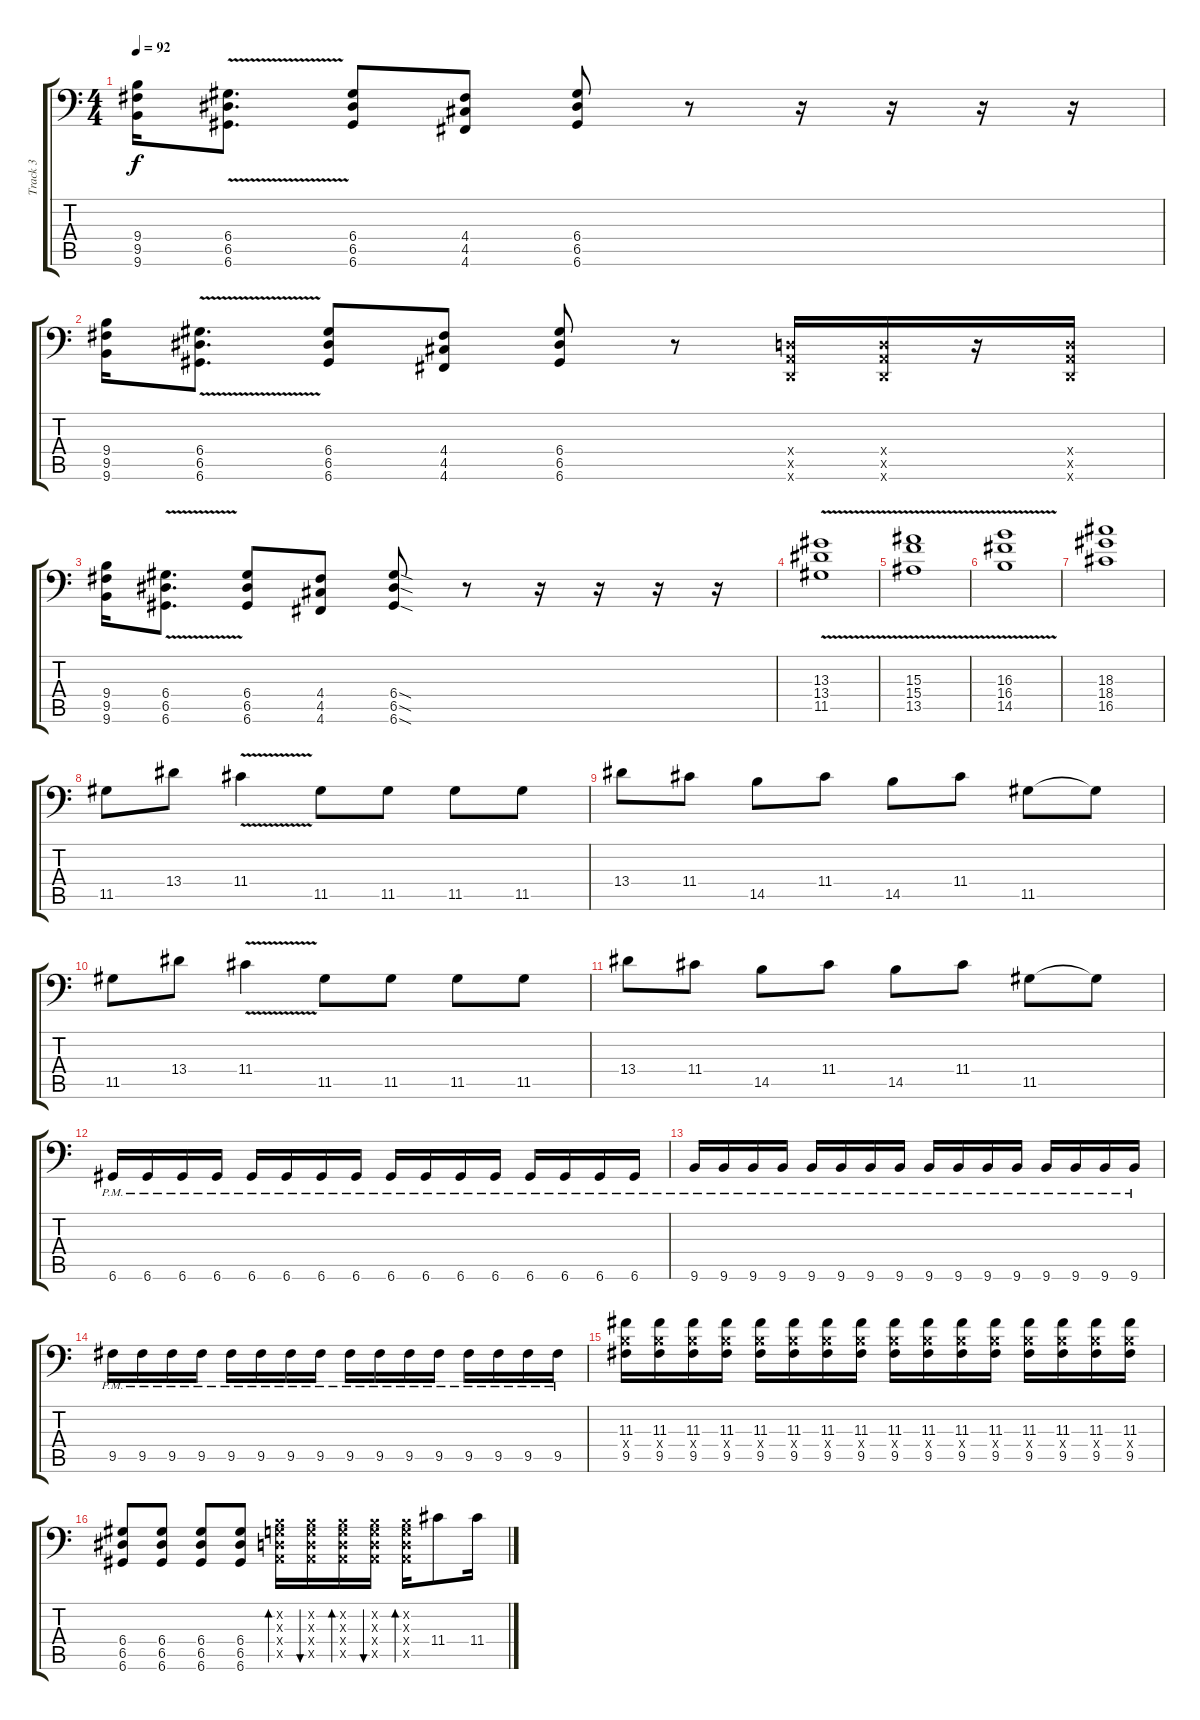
\track ("Track 3" "Track 3") {instrument distortionguitar}
\staff {score tabs}
\tuning (E3 B2 G2 D2 A1 D1) {hide}
\ts (4 4)
\tempo 92
\clef f4
\ks c
(9.4 9.5 9.6).16{dy f} (6.4{v} 6.5{v} 6.6{v}).8{d} (6.4 6.5 6.6).8 (4.4 4.5 4.6).8 (6.4 6.5 6.6).8 r.8 r.16 r.16 r.16 r.16 |
(9.4 9.5 9.6).16 (6.4{v} 6.5{v} 6.6{v}).8{d} (6.4 6.5 6.6).8 (4.4 4.5 4.6).8 (6.4 6.5 6.6).8 r.8 (0.4{x} 0.5{x} 0.6{x}).16 (0.4{x} 0.5{x} 0.6{x}).16 r.16 (0.4{x} 0.5{x} 0.6{x}).16 |
(9.4 9.5 9.6).16 (6.4{v} 6.5{v} 6.6{v}).8{d} (6.4 6.5 6.6).8 (4.4 4.5 4.6).8 (6.4{sod} 6.5{sod} 6.6{sod}).8 r.8 r.16 r.16 r.16 r.16 |
(13.3{v} 13.4{v} 11.5{v}).1 |
(15.3{v} 15.4{v} 13.5{v}).1 |
(16.3{v} 16.4{v} 14.5{v}).1 |
(18.3 18.4 16.5).1 |
11.5.8 13.4.8 11.4{v}.4 11.5.8 11.5.8 11.5.8 11.5.8 |
13.4.8 11.4.8 14.5.8 11.4.8 14.5.8 11.4.8 11.5.8 11.5{t}.8 |
11.5.8 13.4.8 11.4{v}.4 11.5.8 11.5.8 11.5.8 11.5.8 |
13.4.8 11.4.8 14.5.8 11.4.8 14.5.8 11.4.8 11.5.8 11.5{t}.8 |
6.6{pm}.16 6.6{pm}.16 6.6{pm}.16 6.6{pm}.16 6.6{pm}.16 6.6{pm}.16 6.6{pm}.16 6.6{pm}.16 6.6{pm}.16 6.6{pm}.16 6.6{pm}.16 6.6{pm}.16 6.6{pm}.16 6.6{pm}.16 6.6{pm}.16 6.6{pm}.16 |
9.6{pm}.16 9.6{pm}.16 9.6{pm}.16 9.6{pm}.16 9.6{pm}.16 9.6{pm}.16 9.6{pm}.16 9.6{pm}.16 9.6{pm}.16 9.6{pm}.16 9.6{pm}.16 9.6{pm}.16 9.6{pm}.16 9.6{pm}.16 9.6{pm}.16 9.6{pm}.16 |
9.5{pm}.16 9.5{pm}.16 9.5{pm}.16 9.5{pm}.16 9.5{pm}.16 9.5{pm}.16 9.5{pm}.16 9.5{pm}.16 9.5{pm}.16 9.5{pm}.16 9.5{pm}.16 9.5{pm}.16 9.5{pm}.16 9.5{pm}.16 9.5{pm}.16 9.5{pm}.16 |
(11.3 9.4{x} 9.5).16 (11.3 9.4{x} 9.5).16 (11.3 9.4{x} 9.5).16 (11.3 9.4{x} 9.5).16 (11.3 9.4{x} 9.5).16 (11.3 9.4{x} 9.5).16 (11.3 9.4{x} 9.5).16 (11.3 9.4{x} 9.5).16 (11.3 9.4{x} 9.5).16 (11.3 9.4{x} 9.5).16 (11.3 9.4{x} 9.5).16 (11.3 9.4{x} 9.5).16 (11.3 9.4{x} 9.5).16 (11.3 9.4{x} 9.5).16 (11.3 9.4{x} 9.5).16 (11.3 9.4{x} 9.5).16 |
(6.4 6.5 6.6).8 (6.4 6.5 6.6).8 (6.4 6.5 6.6).8 (6.4 6.5 6.6).8 (0.2{x} 0.3{x} 0.4{x} 0.5{x}).16{bd 60} (0.2{x} 0.3{x} 0.4{x} 0.5{x}).16{bu 60} (0.2{x} 0.3{x} 0.4{x} 0.5{x}).16{bd 60} (0.2{x} 0.3{x} 0.4{x} 0.5{x}).16{bu 60} (0.2{x} 0.3{x} 0.4{x} 0.5{x}).16{bd 60} 11.4.8 11.4.16
